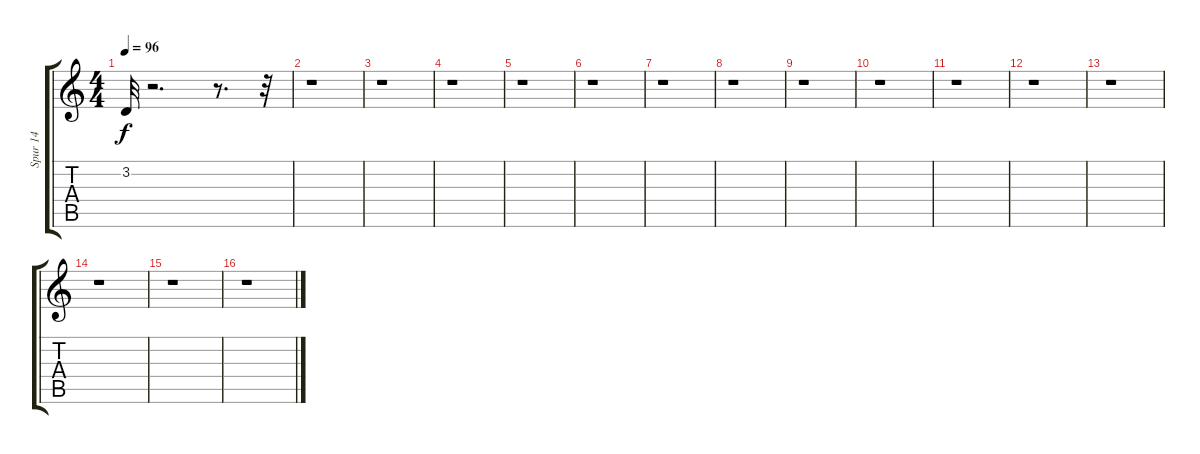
\track ("Spur 14" "Spur 14") {instrument telephonering}
\staff {score tabs}
\tuning (E4 B3 G3 D3 A2 E2) {hide}
\ts (4 4)
\tempo 96
\clef g2
\ks c
3.2{t}.32{dy f} r.2{d} r.8{d} r.32 |
r.1 |
r.1 |
r.1 |
r.1 |
r.1 |
r.1 |
r.1 |
r.1 |
r.1 |
r.1 |
r.1 |
r.1 |
r.1 |
r.1 |
r.1
